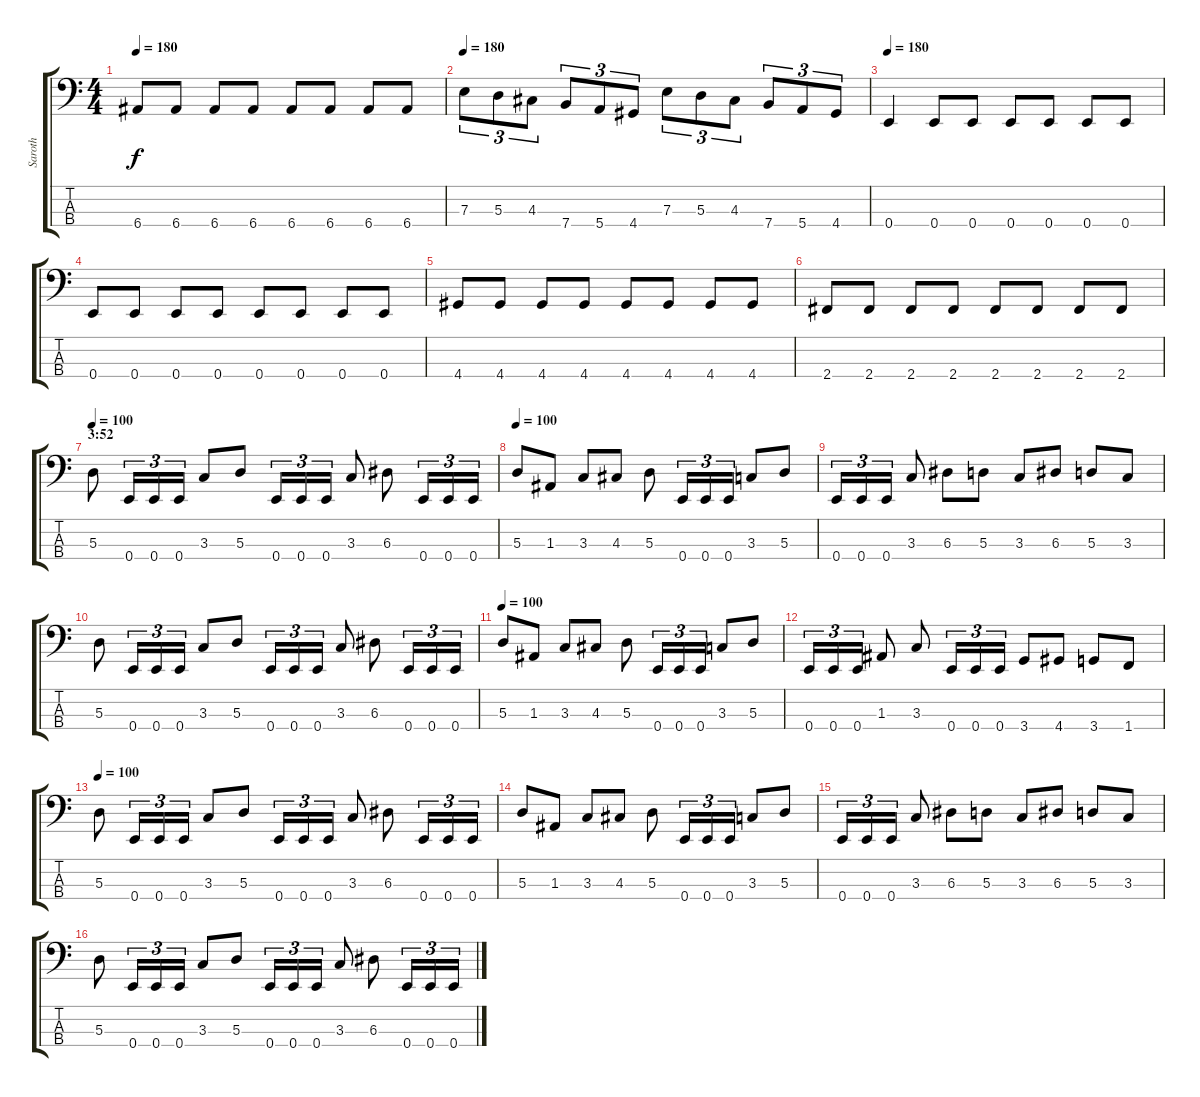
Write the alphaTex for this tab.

\track ("Saroth" "Saroth") {instrument electricbasspick}
\staff {score tabs}
\tuning (G2 D2 A1 E1) {hide}
\ts (4 4)
\tempo 180
\clef f4
\ks c
6.4.8{dy f} 6.4.8 6.4.8 6.4.8 6.4.8 6.4.8 6.4.8 6.4.8 |
\tempo 180
7.3.8{tu (3 2)} 5.3.8{tu (3 2)} 4.3.8{tu (3 2)} 7.4.8{tu (3 2)} 5.4.8{tu (3 2)} 4.4.8{tu (3 2)} 7.3.8{tu (3 2)} 5.3.8{tu (3 2)} 4.3.8{tu (3 2)} 7.4.8{tu (3 2)} 5.4.8{tu (3 2)} 4.4.8{tu (3 2)} |
\tempo 180
0.4.4 0.4.8 0.4.8 0.4.8 0.4.8 0.4.8 0.4.8 |
0.4.8 0.4.8 0.4.8 0.4.8 0.4.8 0.4.8 0.4.8 0.4.8 |
4.4.8 4.4.8 4.4.8 4.4.8 4.4.8 4.4.8 4.4.8 4.4.8 |
2.4.8 2.4.8 2.4.8 2.4.8 2.4.8 2.4.8 2.4.8 2.4.8 |
\section ("" "3:52")
\tempo 100
5.3.8 0.4.16{tu (3 2)} 0.4.16{tu (3 2)} 0.4.16{tu (3 2)} 3.3.8 5.3.8 0.4.16{tu (3 2)} 0.4.16{tu (3 2)} 0.4.16{tu (3 2)} 3.3.8 6.3.8 0.4.16{tu (3 2)} 0.4.16{tu (3 2)} 0.4.16{tu (3 2)} |
\tempo 100
5.3.8 1.3.8 3.3.8 4.3.8 5.3.8 0.4.16{tu (3 2)} 0.4.16{tu (3 2)} 0.4.16{tu (3 2)} 3.3.8 5.3.8 |
0.4.16{tu (3 2)} 0.4.16{tu (3 2)} 0.4.16{tu (3 2)} 3.3.8 6.3.8 5.3.8 3.3.8 6.3.8 5.3.8 3.3.8 |
5.3.8 0.4.16{tu (3 2)} 0.4.16{tu (3 2)} 0.4.16{tu (3 2)} 3.3.8 5.3.8 0.4.16{tu (3 2)} 0.4.16{tu (3 2)} 0.4.16{tu (3 2)} 3.3.8 6.3.8 0.4.16{tu (3 2)} 0.4.16{tu (3 2)} 0.4.16{tu (3 2)} |
\tempo 100
5.3.8 1.3.8 3.3.8 4.3.8 5.3.8 0.4.16{tu (3 2)} 0.4.16{tu (3 2)} 0.4.16{tu (3 2)} 3.3.8 5.3.8 |
0.4.16{tu (3 2)} 0.4.16{tu (3 2)} 0.4.16{tu (3 2)} 1.3.8 3.3.8 0.4.16{tu (3 2)} 0.4.16{tu (3 2)} 0.4.16{tu (3 2)} 3.4.8 4.4.8 3.4.8 1.4.8 |
\tempo 100
5.3.8 0.4.16{tu (3 2)} 0.4.16{tu (3 2)} 0.4.16{tu (3 2)} 3.3.8 5.3.8 0.4.16{tu (3 2)} 0.4.16{tu (3 2)} 0.4.16{tu (3 2)} 3.3.8 6.3.8 0.4.16{tu (3 2)} 0.4.16{tu (3 2)} 0.4.16{tu (3 2)} |
5.3.8 1.3.8 3.3.8 4.3.8 5.3.8 0.4.16{tu (3 2)} 0.4.16{tu (3 2)} 0.4.16{tu (3 2)} 3.3.8 5.3.8 |
0.4.16{tu (3 2)} 0.4.16{tu (3 2)} 0.4.16{tu (3 2)} 3.3.8 6.3.8 5.3.8 3.3.8 6.3.8 5.3.8 3.3.8 |
5.3.8 0.4.16{tu (3 2)} 0.4.16{tu (3 2)} 0.4.16{tu (3 2)} 3.3.8 5.3.8 0.4.16{tu (3 2)} 0.4.16{tu (3 2)} 0.4.16{tu (3 2)} 3.3.8 6.3.8 0.4.16{tu (3 2)} 0.4.16{tu (3 2)} 0.4.16{tu (3 2)}
